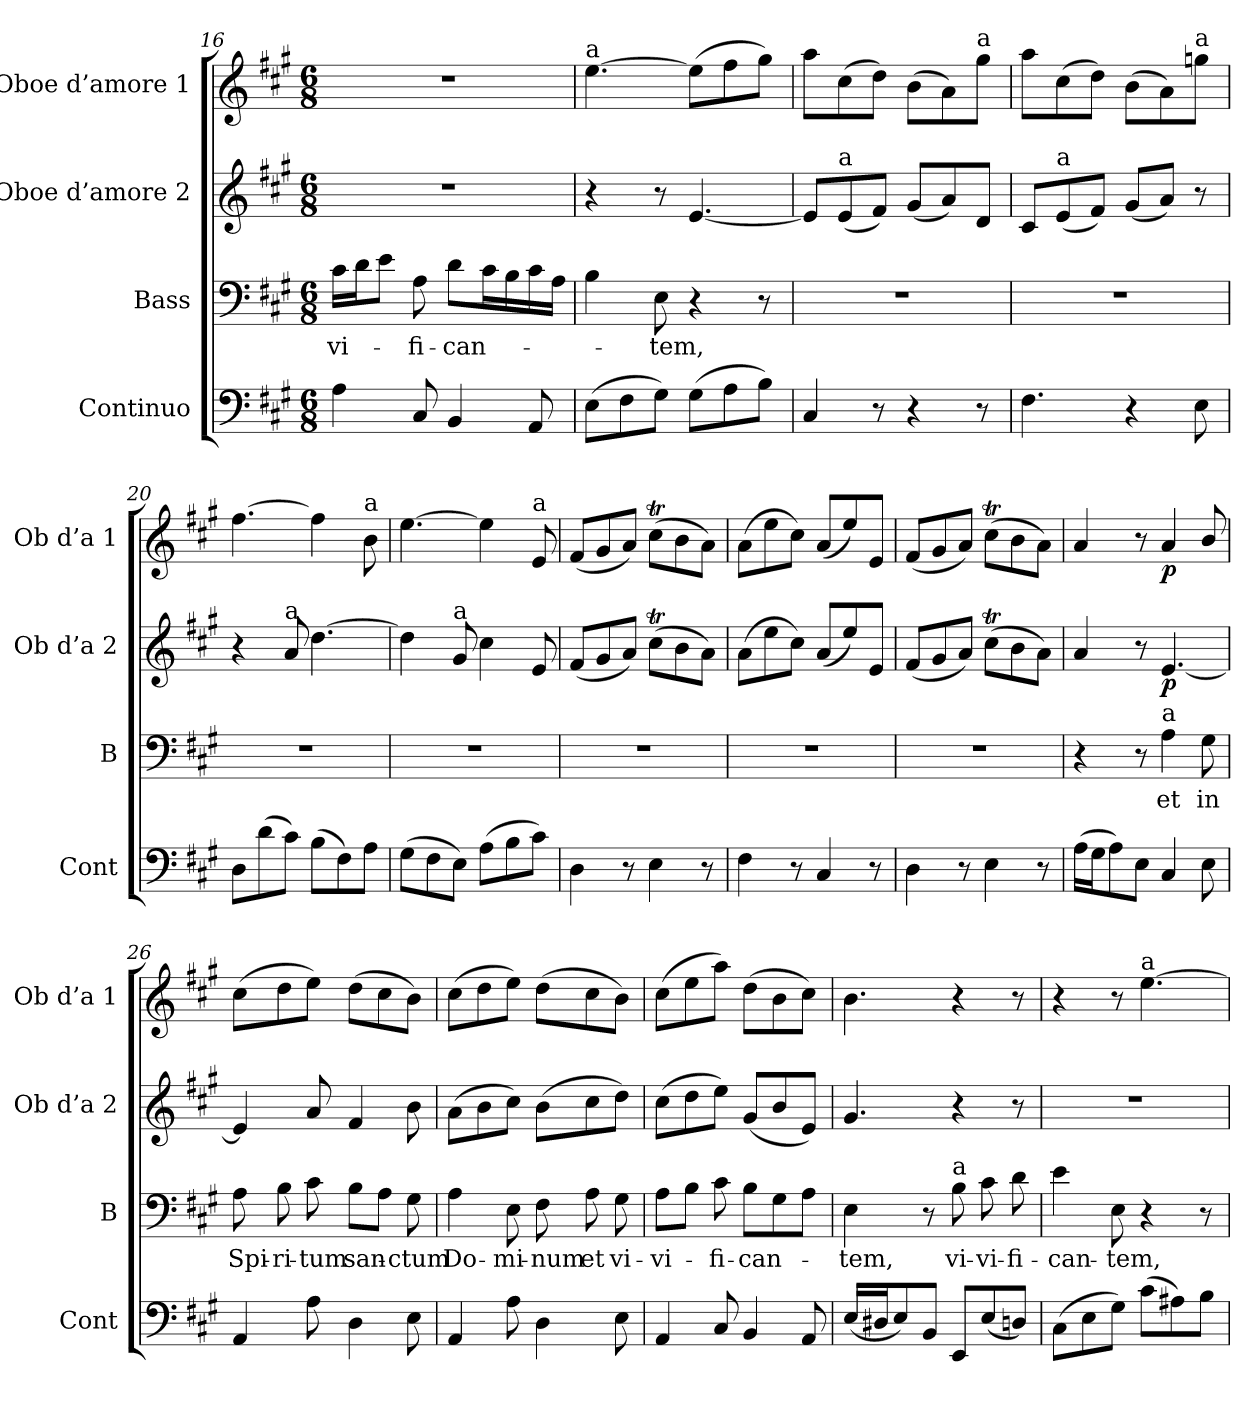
**kern	**kern	**text	**kern	**dynam	**kern	**dynam
*part4	*part3	*part3	*part2	*part2	*part1	*part1
*staff4	*staff3	*staff3	*staff2	*staff2	*staff1	*staff1
*I"Continuo	*I"Bass	*	*I"Oboe d’amore 2	*	*I"Oboe d’amore 1	*
*I'Cont	*I'B	*	*I'Ob d’a 2	*	*I'Ob d’a 1	*
*clefF4	*clefF4	*	*clefG2	*	*clefG2	*
*k[f#c#g#]	*k[f#c#g#]	*	*k[f#c#g#]	*	*k[f#c#g#]	*
*M6/8	*M6/8	*	*M6/8	*	*M6/8	*
=16	=16	=16	=16	=16	=16	=16
!	!	!LO:LY:b	!	!	!	!
4A\	16c#\LL	-vi-	2.r	.	2.r	.
.	16d\J	.	.	.	.	.
.	8e\J	.	.	.	.	.
!	!	!LO:LY:b	!	!	!	!
8C#/	8A\	-fi-	.	.	.	.
!	!	!LO:LY:b	!	!	!	!
4BB/	8d\L	-can-	.	.	.	.
.	16c#\L	.	.	.	.	.
.	16B\	.	.	.	.	.
8AA/	16c#\	.	.	.	.	.
.	16A\JJ	.	.	.	.	.
=17	=17	=17	=17	=17	=17	=17
!	!	!	!	!	!LO:TX:a:t=a	!
(8E\L	4B\	.	4r	.	[4.ee\	.
8F#\	.	.	.	.	.	.
!	!	!LO:LY:b	!	!	!	!
8G#\J)	8E\	-tem,	8r	.	.	.
(8G#\L	4r	.	[4.e/	.	(8ee\L]	.
8A\	.	.	.	.	8ff#\	.
8B\J)	8r	.	.	.	8gg#\J)	.
!!LO:LB:g=z
=18	=18	=18	=18	=18	=18	=18
4C#/	2.r	.	8e/L]	.	8aa\L	.
!	!	!	!LO:TX:a:t=a	!	!	!
.	.	.	(8e/	.	(8cc#\	.
8r	.	.	8f#/J)	.	8dd\J)	.
4r	.	.	(8g#/L	.	(8b\L	.
.	.	.	8a/)	.	8a\)	.
!	!	!	!	!	!LO:TX:a:t=a	!
8r	.	.	8d/J	.	8gg#\J	.
=19	=19	=19	=19	=19	=19	=19
4.F#\	2.r	.	8c#/L	.	8aa\L	.
!	!	!	!LO:TX:a:t=a	!	!	!
.	.	.	(8e/	.	(8cc#\	.
.	.	.	8f#/J)	.	8dd\J)	.
4r	.	.	(8g#/L	.	(8b\L	.
.	.	.	8a/J)	.	8a\)	.
!	!	!	!	!	!LO:TX:a:t=a	!
8E\	.	.	8r	.	8ggn\J	.
=20	=20	=20	=20	=20	=20	=20
8D\L	2.r	.	4r	.	[4.ff#\	.
(8d\	.	.	.	.	.	.
!	!	!	!LO:TX:a:t=a	!	!	!
8c#\J)	.	.	8a/	.	.	.
(8B\L	.	.	[4.dd\	.	4ff#\]	.
8F#\)	.	.	.	.	.	.
!	!	!	!	!	!LO:TX:a:t=a	!
8A\J	.	.	.	.	8b\	.
=21	=21	=21	=21	=21	=21	=21
(8G#\L	2.r	.	4dd\]	.	[4.ee\	.
8F#\	.	.	.	.	.	.
!	!	!	!LO:TX:a:t=a	!	!	!
8E\J)	.	.	8g#/	.	.	.
(8A\L	.	.	4cc#\	.	4ee\]	.
8B\	.	.	.	.	.	.
!	!	!	!	!	!LO:TX:a:t=a	!
8c#\J)	.	.	8e/	.	8e/	.
=22	=22	=22	=22	=22	=22	=22
4D\	2.r	.	(8f#/L	.	(8f#/L	.
.	.	.	8g#/	.	8g#/	.
8r	.	.	8a/J)	.	8a/J)	.
4E\	.	.	(8cc#t\L	.	(8cc#t\L	.
.	.	.	8b\	.	8b\	.
8r	.	.	8a\J)	.	8a\J)	.
=23	=23	=23	=23	=23	=23	=23
4F#\	2.r	.	(8a\L	.	(8a\L	.
.	.	.	8ee\	.	8ee\	.
8r	.	.	8cc#\J)	.	8cc#\J)	.
4C#/	.	.	(8a/L	.	(8a/L	.
.	.	.	8ee/)	.	8ee/)	.
8r	.	.	8e/J	.	8e/J	.
!!LO:LB:g=z
=24	=24	=24	=24	=24	=24	=24
4D\	2.r	.	(8f#/L	.	(8f#/L	.
.	.	.	8g#/	.	8g#/	.
8r	.	.	8a/J)	.	8a/J)	.
4E\	.	.	(8cc#t\L	.	(8cc#t\L	.
.	.	.	8b\	.	8b\	.
8r	.	.	8a\J)	.	8a\J)	.
=25	=25	=25	=25	=25	=25	=25
(16A\LL	4r	.	4a/	.	4a/	.
16G#\J	.	.	.	.	.	.
8A\)	.	.	.	.	.	.
8E\J	8r	.	8r	.	8r	.
!	!LO:TX:a:t=a	!	!	!	!	!
!	!	!LO:LY:b	!	!LO:DY:b	!	!LO:DY:b
4C#/	4A\	et	[4.e/	p	4a/	p
!	!	!LO:LY:b	!	!	!	!
8E\	8G#\	in	.	.	8b/	.
=26	=26	=26	=26	=26	=26	=26
!	!	!LO:LY:b	!	!	!	!
4AA/	8A\	Spi-	4e/]	.	(8cc#\L	.
!	!	!LO:LY:b	!	!	!	!
.	8B\	-ri-	.	.	8dd\	.
!	!	!LO:LY:b	!	!	!	!
8A\	8c#\	-tum	8a/	.	8ee\J)	.
!	!	!LO:LY:b	!	!	!	!
4D\	8B\L	san-	4f#/	.	(8dd\L	.
.	8A\J	.	.	.	8cc#\	.
!	!	!LO:LY:b	!	!	!	!
8E\	8G#\	-ctum	8b\	.	8b\J)	.
=27	=27	=27	=27	=27	=27	=27
!	!	!LO:LY:b	!	!	!	!
4AA/	4A\	Do-	(8a\L	.	(8cc#\L	.
.	.	.	8b\	.	8dd\	.
!	!	!LO:LY:b	!	!	!	!
8A\	8E\	-mi-	8cc#\J)	.	8ee\J)	.
!	!	!LO:LY:b	!	!	!	!
4D\	8F#\	-num	(8b\L	.	(8dd\L	.
!	!	!LO:LY:b	!	!	!	!
.	8A\	et	8cc#\	.	8cc#\	.
!	!	!LO:LY:b	!	!	!	!
8E\	8G#\	vi-	8dd\J)	.	8b\J)	.
=28	=28	=28	=28	=28	=28	=28
!	!	!LO:LY:b	!	!	!	!
4AA/	8A\L	-vi-	(8cc#\L	.	(8cc#\L	.
.	8B\J	.	8dd\	.	8ee\	.
!	!	!LO:LY:b	!	!	!	!
8C#/	8c#\	-fi-	8ee\J)	.	8aa\J)	.
!	!	!LO:LY:b	!	!	!	!
4BB/	8B\L	-can-	(8g#/L	.	(8dd\L	.
.	8G#\	.	8b/	.	8b\	.
8AA/	8A\J	.	8e/J)	.	8cc#\J)	.
=29	=29	=29	=29	=29	=29	=29
!	!	!LO:LY:b	!	!	!	!
(16E/LL	4E\	-tem,	4.g#/	.	4.b\	.
16D#X/J	.	.	.	.	.	.
8E/)	.	.	.	.	.	.
8BB/J	8r	.	.	.	.	.
!	!LO:TX:a:t=a	!	!	!	!	!
!	!	!LO:LY:b	!	!	!	!
8EE/L	8B\	vi-	4r	.	4r	.
!	!	!LO:LY:b	!	!	!	!
(8E/	8c#\	-vi-	.	.	.	.
!	!	!LO:LY:b	!	!	!	!
8Dn/J)	8d\	-fi-	8r	.	8r	.
!!LO:PB:g=z
=30	=30	=30	=30	=30	=30	=30
!	!	!LO:LY:b	!	!	!	!
(8C#\L	4e\	-can-	2.r	.	4r	.
8E\	.	.	.	.	.	.
!	!	!LO:LY:b	!	!	!	!
8G#\J)	8E\	-tem,	.	.	8r	.
!	!	!	!	!	!LO:TX:a:t=a	!
(8c#\L	4r	.	.	.	[4.ee\	.
8A#X\)	.	.	.	.	.	.
8B\J	8r	.	.	.	.	.
=	=	=	=	=	=	=
*-	*-	*-	*-	*-	*-	*-
